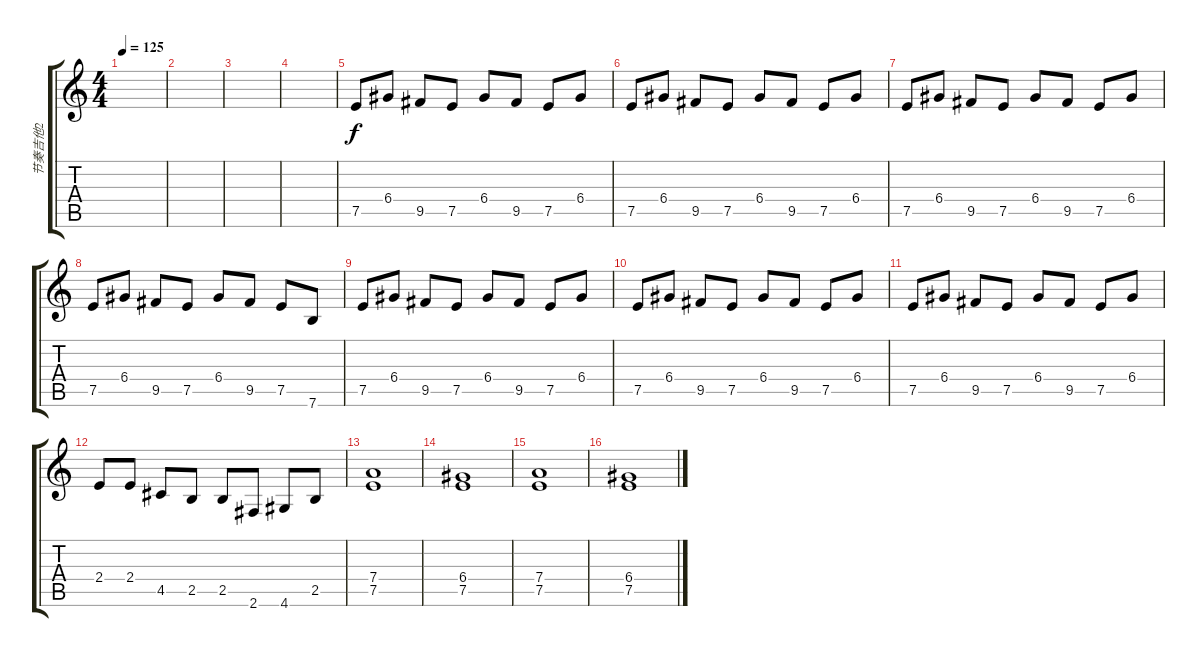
\track ("节奏吉他2" "节奏吉他2") {instrument distortionguitar}
\staff {score tabs}
\tuning (E4 B3 G3 D3 A2 E2) {hide}
\ts (4 4)
\tempo 125
\clef g2
\ks c
|
|
|
|
7.5.8 6.4.8 9.5.8 7.5.8 6.4.8 9.5.8 7.5.8 6.4.8 |
7.5.8 6.4.8 9.5.8 7.5.8 6.4.8 9.5.8 7.5.8 6.4.8 |
7.5.8 6.4.8 9.5.8 7.5.8 6.4.8 9.5.8 7.5.8 6.4.8 |
7.5.8 6.4.8 9.5.8 7.5.8 6.4.8 9.5.8 7.5.8 7.6.8 |
7.5.8 6.4.8 9.5.8 7.5.8 6.4.8 9.5.8 7.5.8 6.4.8 |
7.5.8 6.4.8 9.5.8 7.5.8 6.4.8 9.5.8 7.5.8 6.4.8 |
7.5.8 6.4.8 9.5.8 7.5.8 6.4.8 9.5.8 7.5.8 6.4.8 |
2.4.8 2.4.8 4.5.8 2.5.8 2.5.8 2.6.8 4.6.8 2.5.8 |
(7.4 7.5).1 |
(6.4 7.5).1 |
(7.4 7.5).1 |
(6.4 7.5).1
